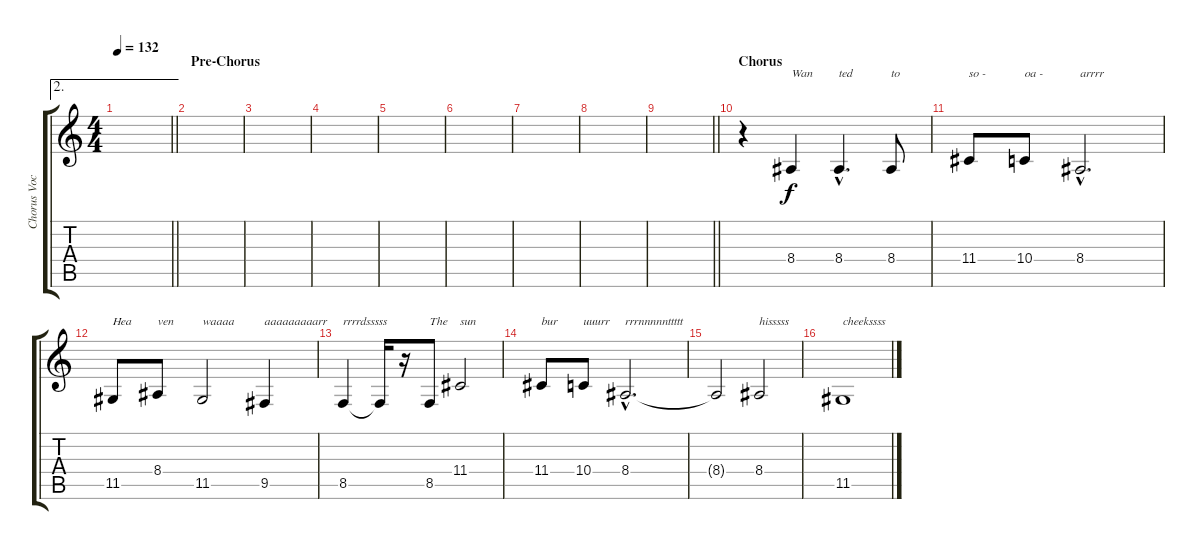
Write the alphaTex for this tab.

\track ("Chorus Vocals (Clean)" "Chorus Voc") {instrument clarinet}
\staff {score tabs}
\tuning (E4 B3 G3 D3 A2 E2) {hide}
\ae 2
\ts (4 4)
\tempo 132
\clef g2
\barLineRight lightlight
\ks c
|
\section ("" "Pre-Chorus")
|
|
|
|
|
|
|
\barLineRight lightlight
|
\section ("" "Chorus")
r.4 8.4.4{txt "Wan"} 8.4{hac}.4{d txt "ted"} 8.4.8{txt "to"} |
11.4.8{txt "so -"} 10.4.8{txt "oa -"} 8.4{hac}.2{d txt "arrrr"} |
11.5.8{txt "Hea"} 8.4.8{txt "ven"} 11.5.2{txt "waaaa"} 9.5.4{txt "aaaaaaaaarr"} |
8.5.4{txt "rrrrdsssss"} 8.5{t}.16 r.16 8.5.8{txt "The"} 11.4.2{txt "sun"} |
11.4.8{txt "bur"} 10.4.8{txt "uuurr"} 8.4{hac}.2{d txt "rrrnnnnnttttt"} |
8.4{t}.2 8.4.2{txt "hisssss"} |
11.5.1{txt "cheekssss"}
